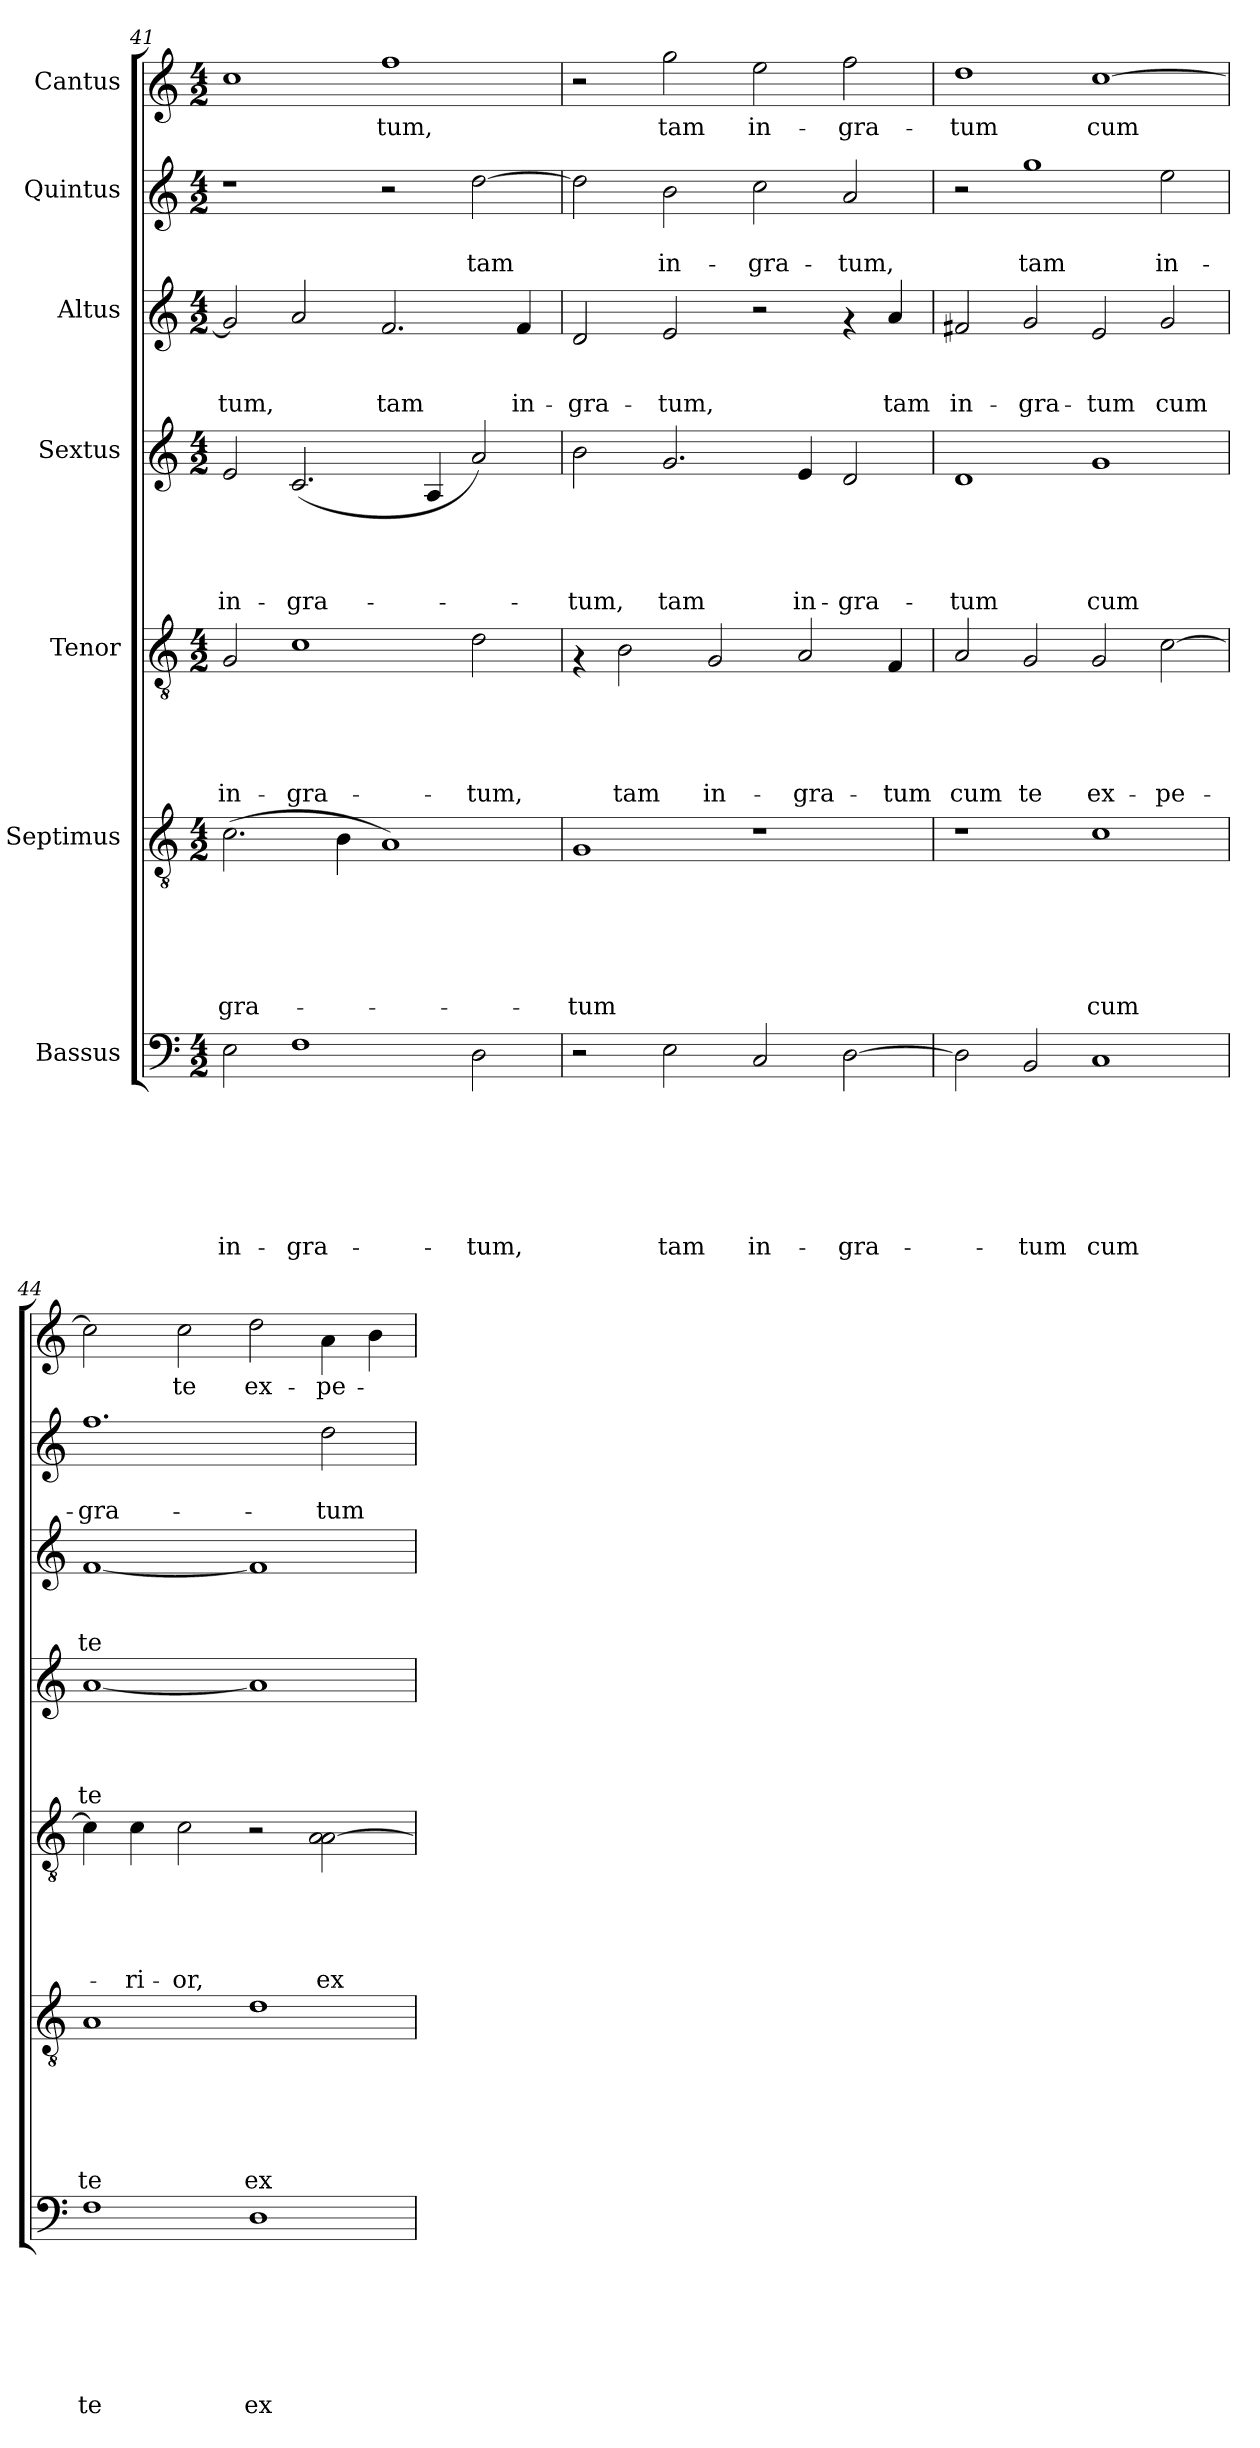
**kern	**text	**text	**text	**text	**text	**text	**text	**kern	**text	**text	**text	**text	**text	**text	**kern	**text	**text	**text	**text	**text	**kern	**text	**text	**text	**text	**kern	**text	**text	**text	**kern	**text	**text	**kern	**text
*part7	*part7	*part7	*part7	*part7	*part7	*part7	*part7	*part6	*part6	*part6	*part6	*part6	*part6	*part6	*part5	*part5	*part5	*part5	*part5	*part5	*part4	*part4	*part4	*part4	*part4	*part3	*part3	*part3	*part3	*part2	*part2	*part2	*part1	*part1
*staff7	*staff7	*staff7	*staff7	*staff7	*staff7	*staff7	*staff7	*staff6	*staff6	*staff6	*staff6	*staff6	*staff6	*staff6	*staff5	*staff5	*staff5	*staff5	*staff5	*staff5	*staff4	*staff4	*staff4	*staff4	*staff4	*staff3	*staff3	*staff3	*staff3	*staff2	*staff2	*staff2	*staff1	*staff1
*I"Bassus	*	*	*	*	*	*	*	*I"Septimus	*	*	*	*	*	*	*I"Tenor	*	*	*	*	*	*I"Sextus	*	*	*	*	*I"Altus	*	*	*	*I"Quintus	*	*	*I"Cantus	*
*clefF4	*	*	*	*	*	*	*	*clefGv2	*	*	*	*	*	*	*clefGv2	*	*	*	*	*	*clefG2	*	*	*	*	*clefG2	*	*	*	*clefG2	*	*	*clefG2	*
*k[]	*	*	*	*	*	*	*	*k[]	*	*	*	*	*	*	*k[]	*	*	*	*	*	*k[]	*	*	*	*	*k[]	*	*	*	*k[]	*	*	*k[]	*
*C:	*	*	*	*	*	*	*	*C:	*	*	*	*	*	*	*C:	*	*	*	*	*	*C:	*	*	*	*	*C:	*	*	*	*C:	*	*	*C:	*
*M4/2	*	*	*	*	*	*	*	*M4/2	*	*	*	*	*	*	*M4/2	*	*	*	*	*	*M4/2	*	*	*	*	*M4/2	*	*	*	*M4/2	*	*	*M4/2	*
=41	=41	=41	=41	=41	=41	=41	=41	=41	=41	=41	=41	=41	=41	=41	=41	=41	=41	=41	=41	=41	=41	=41	=41	=41	=41	=41	=41	=41	=41	=41	=41	=41	=41	=41
!	!	!	!	!	!	!	!LO:LY:b	!	!	!	!	!	!	!LO:LY:b	!	!	!	!	!	!LO:LY:b	!	!	!	!	!LO:LY:b	!	!	!	!LO:LY:b	!	!	!	!	!
2E\	.	.	.	.	.	.	in-	(>2.c\	.	.	.	.	.	-gra-	2G/	.	.	.	.	in-	2e/	.	.	.	in-	2g/]	.	.	-tum,	1r	.	.	1cc	.
!	!	!	!	!	!	!	!LO:LY:b	!	!	!	!	!	!	!	!	!	!	!	!	!LO:LY:b	!	!	!	!	!LO:LY:b	!	!	!	!	!	!	!	!	!
1F	.	.	.	.	.	.	-gra-	.	.	.	.	.	.	.	1c	.	.	.	.	-gra-	(<2.c/	.	.	.	-gra-	2a/	.	.	.	.	.	.	.	.
.	.	.	.	.	.	.	.	4B\	.	.	.	.	.	.	.	.	.	.	.	.	.	.	.	.	.	.	.	.	.	.	.	.	.	.
!	!	!	!	!	!	!	!	!	!	!	!	!	!	!	!	!	!	!	!	!	!	!	!	!	!	!	!	!	!LO:LY:b	!	!	!	!	!LO:LY:b
.	.	.	.	.	.	.	.	1A)	.	.	.	.	.	.	.	.	.	.	.	.	.	.	.	.	.	2.f/	.	.	tam	2r	.	.	1ff	-tum,
.	.	.	.	.	.	.	.	.	.	.	.	.	.	.	.	.	.	.	.	.	4A/	.	.	.	.	.	.	.	.	.	.	.	.	.
!	!	!	!	!	!	!	!LO:LY:b	!	!	!	!	!	!	!	!	!	!	!	!	!LO:LY:b	!	!	!	!	!	!	!	!	!	!	!	!LO:LY:b	!	!
2D\	.	.	.	.	.	.	-tum,	.	.	.	.	.	.	.	2d\	.	.	.	.	-tum,	2a/)	.	.	.	.	.	.	.	.	[<2dd\	.	tam	.	.
!	!	!	!	!	!	!	!	!	!	!	!	!	!	!	!	!	!	!	!	!	!	!	!	!	!	!	!	!	!LO:LY:b	!	!	!	!	!
.	.	.	.	.	.	.	.	.	.	.	.	.	.	.	.	.	.	.	.	.	.	.	.	.	.	4f/	.	.	in-	.	.	.	.	.
!!LO:PB:g=z
=42	=42	=42	=42	=42	=42	=42	=42	=42	=42	=42	=42	=42	=42	=42	=42	=42	=42	=42	=42	=42	=42	=42	=42	=42	=42	=42	=42	=42	=42	=42	=42	=42	=42	=42
!	!	!	!	!	!	!	!	!	!	!	!	!	!	!LO:LY:b	!	!	!	!	!	!	!	!	!	!	!LO:LY:b	!	!	!	!LO:LY:b	!	!	!	!	!
2r	.	.	.	.	.	.	.	1G	.	.	.	.	.	-tum	4rF	.	.	.	.	.	2b\	.	.	.	-tum,	2d/	.	.	-gra-	2dd\]	.	.	2r	.
!	!	!	!	!	!	!	!	!	!	!	!	!	!	!	!	!	!	!	!	!LO:LY:b	!	!	!	!	!	!	!	!	!	!	!	!	!	!
.	.	.	.	.	.	.	.	.	.	.	.	.	.	.	2B\	.	.	.	.	tam	.	.	.	.	.	.	.	.	.	.	.	.	.	.
!	!	!	!	!	!	!	!LO:LY:b	!	!	!	!	!	!	!	!	!	!	!	!	!	!	!	!	!	!LO:LY:b	!	!	!	!LO:LY:b	!	!	!LO:LY:b	!	!LO:LY:b
2E\	.	.	.	.	.	.	tam	.	.	.	.	.	.	.	.	.	.	.	.	.	2.g/	.	.	.	tam	2e/	.	.	-tum,	2b\	.	in-	2gg\	tam
!	!	!	!	!	!	!	!	!	!	!	!	!	!	!	!	!	!	!	!	!LO:LY:b	!	!	!	!	!	!	!	!	!	!	!	!	!	!
.	.	.	.	.	.	.	.	.	.	.	.	.	.	.	2G/	.	.	.	.	in-	.	.	.	.	.	.	.	.	.	.	.	.	.	.
!	!	!	!	!	!	!	!LO:LY:b	!	!	!	!	!	!	!	!	!	!	!	!	!	!	!	!	!	!	!	!	!	!	!	!	!LO:LY:b	!	!LO:LY:b
2C/	.	.	.	.	.	.	in-	1r	.	.	.	.	.	.	.	.	.	.	.	.	.	.	.	.	.	2r	.	.	.	2cc\	.	-gra-	2ee\	in-
!	!	!	!	!	!	!	!	!	!	!	!	!	!	!	!	!	!	!	!	!LO:LY:b	!	!	!	!	!LO:LY:b	!	!	!	!	!	!	!	!	!
.	.	.	.	.	.	.	.	.	.	.	.	.	.	.	2A/	.	.	.	.	-gra-	4e/	.	.	.	in-	.	.	.	.	.	.	.	.	.
!	!	!	!	!	!	!	!LO:LY:b	!	!	!	!	!	!	!	!	!	!	!	!	!	!	!	!	!	!LO:LY:b	!	!	!	!	!	!	!LO:LY:b	!	!LO:LY:b
[>2D\	.	.	.	.	.	.	-gra-	.	.	.	.	.	.	.	.	.	.	.	.	.	2d/	.	.	.	-gra-	4rf	.	.	.	2a/	.	-tum,	2ff\	-gra-
!	!	!	!	!	!	!	!	!	!	!	!	!	!	!	!	!	!	!	!	!LO:LY:b	!	!	!	!	!	!	!	!	!LO:LY:b	!	!	!	!	!
.	.	.	.	.	.	.	.	.	.	.	.	.	.	.	4F/	.	.	.	.	-tum	.	.	.	.	.	4a/	.	.	tam	.	.	.	.	.
=43	=43	=43	=43	=43	=43	=43	=43	=43	=43	=43	=43	=43	=43	=43	=43	=43	=43	=43	=43	=43	=43	=43	=43	=43	=43	=43	=43	=43	=43	=43	=43	=43	=43	=43
!	!	!	!	!	!	!	!	!	!	!	!	!	!	!	!	!	!	!	!	!LO:LY:b	!	!	!	!	!LO:LY:b	!	!	!	!LO:LY:b	!	!	!	!	!LO:LY:b
2D\]	.	.	.	.	.	.	.	1r	.	.	.	.	.	.	2A/	.	.	.	.	cum	1d	.	.	.	-tum	2f#X/	.	.	in-	2r	.	.	1dd	-tum
!	!	!	!	!	!	!	!LO:LY:b	!	!	!	!	!	!	!	!	!	!	!	!	!LO:LY:b	!	!	!	!	!	!	!	!	!LO:LY:b	!	!	!LO:LY:b	!	!
2BB/	.	.	.	.	.	.	-tum	.	.	.	.	.	.	.	2G/	.	.	.	.	te	.	.	.	.	.	2g/	.	.	-gra-	1gg	.	tam	.	.
!	!	!	!	!	!	!	!LO:LY:b	!	!	!	!	!	!	!LO:LY:b	!	!	!	!	!	!LO:LY:b	!	!	!	!	!LO:LY:b	!	!	!	!LO:LY:b	!	!	!	!	!LO:LY:b
1C	.	.	.	.	.	.	cum	1c	.	.	.	.	.	cum	2G/	.	.	.	.	ex-	1g	.	.	.	cum	2e/	.	.	-tum	.	.	.	[>1cc	cum
!	!	!	!	!	!	!	!	!	!	!	!	!	!	!	!	!	!	!	!	!LO:LY:b	!	!	!	!	!	!	!	!	!LO:LY:b	!	!	!LO:LY:b	!	!
.	.	.	.	.	.	.	.	.	.	.	.	.	.	.	[>2c\	.	.	.	.	-pe-	.	.	.	.	.	2g/	.	.	cum	2ee\	.	in-	.	.
=44	=44	=44	=44	=44	=44	=44	=44	=44	=44	=44	=44	=44	=44	=44	=44	=44	=44	=44	=44	=44	=44	=44	=44	=44	=44	=44	=44	=44	=44	=44	=44	=44	=44	=44
!	!	!	!	!	!	!	!LO:LY:b	!	!	!	!	!	!	!LO:LY:b	!	!	!	!	!	!	!	!	!	!	!LO:LY:b	!	!	!	!LO:LY:b	!	!	!LO:LY:b	!	!
1F	.	.	.	.	.	.	te	1A	.	.	.	.	.	te	4c\]	.	.	.	.	.	[<1a	.	.	.	te	[<1f	.	.	te	1.ff	.	-gra-	2cc\]	.
!	!	!	!	!	!	!	!	!	!	!	!	!	!	!	!	!	!	!	!	!LO:LY:b	!	!	!	!	!	!	!	!	!	!	!	!	!	!
.	.	.	.	.	.	.	.	.	.	.	.	.	.	.	4c\	.	.	.	.	-ri-	.	.	.	.	.	.	.	.	.	.	.	.	.	.
!	!	!	!	!	!	!	!	!	!	!	!	!	!	!	!	!	!	!	!	!LO:LY:b	!	!	!	!	!	!	!	!	!	!	!	!	!	!LO:LY:b
.	.	.	.	.	.	.	.	.	.	.	.	.	.	.	2c\	.	.	.	.	-or,	.	.	.	.	.	.	.	.	.	.	.	.	2cc\	te
!	!	!	!	!	!	!	!LO:LY:b	!	!	!	!	!	!	!LO:LY:b	!	!	!	!	!	!	!	!	!	!	!	!	!	!	!	!	!	!	!	!LO:LY:b
1D	.	.	.	.	.	.	ex-	1d	.	.	.	.	.	ex-	2r	.	.	.	.	.	1a]	.	.	.	.	1f]	.	.	.	.	.	.	2dd\	ex-
!	!	!	!	!	!	!	!	!	!	!	!	!	!	!	!	!	!	!	!	!LO:LY:b	!	!	!	!	!	!	!	!	!	!	!	!LO:LY:b	!	!LO:LY:b
.	.	.	.	.	.	.	.	.	.	.	.	.	.	.	2A\ [>2A\	.	.	.	.	ex-	.	.	.	.	.	.	.	.	.	2dd\	.	-tum	4a\	-pe-
.	.	.	.	.	.	.	.	.	.	.	.	.	.	.	.	.	.	.	.	.	.	.	.	.	.	.	.	.	.	.	.	.	4b\	.
=	=	=	=	=	=	=	=	=	=	=	=	=	=	=	=	=	=	=	=	=	=	=	=	=	=	=	=	=	=	=	=	=	=	=
*-	*-	*-	*-	*-	*-	*-	*-	*-	*-	*-	*-	*-	*-	*-	*-	*-	*-	*-	*-	*-	*-	*-	*-	*-	*-	*-	*-	*-	*-	*-	*-	*-	*-	*-
